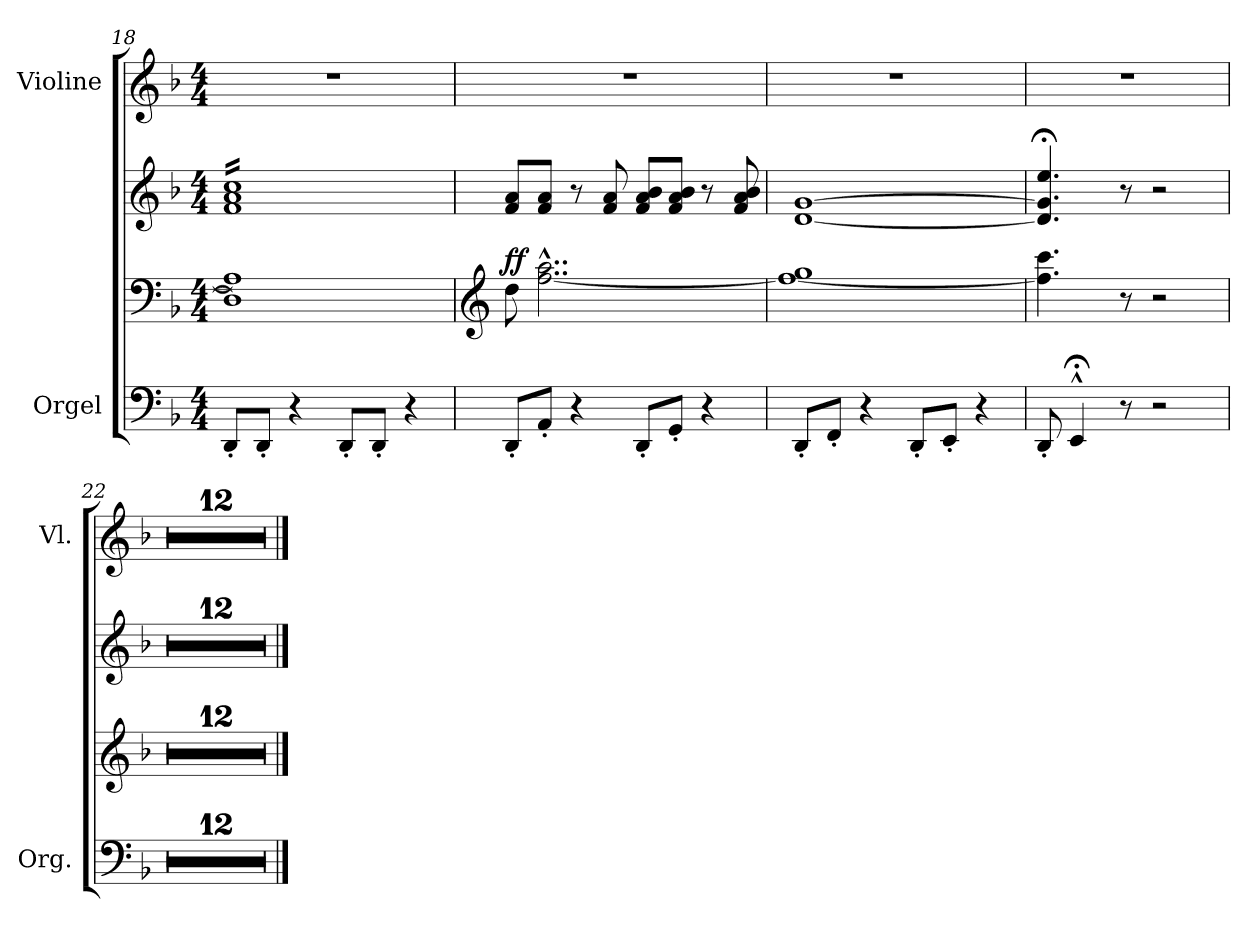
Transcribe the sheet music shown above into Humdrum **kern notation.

**kern	**kern	**kern	**dynam	**kern
*part2	*part2	*part2	*part2	*part1
*staff4	*staff3	*staff2	*staff2/3/4	*staff1
*I"Orgel	*	*	*	*I"Violine
*I'Org.	*	*	*	*I'Vl.
*clefF4	*clefF4	*clefG2	*	*clefG2
*k[b-]	*k[b-]	*k[b-]	*	*k[b-]
*M4/4	*M4/4	*M4/4	*	*M4/4
=18	=18	=18	=18	=18
*	*^	*	*	*
*	*	*	*tremolo	*	*
8DD'/L	1A]	1D]	16f 16a 16ccLL	.	1r
.	.	.	16f 16a 16cc	.	.
8DD'/J	.	.	16f 16a 16cc	.	.
.	.	.	16f 16a 16cc	.	.
4r	.	.	16f 16a 16cc	.	.
.	.	.	16f 16a 16cc	.	.
.	.	.	16f 16a 16cc	.	.
.	.	.	16f 16a 16cc	.	.
8DD'/L	.	.	16f 16a 16cc	.	.
.	.	.	16f 16a 16cc	.	.
8DD'/J	.	.	16f 16a 16cc	.	.
.	.	.	16f 16a 16cc	.	.
4r	.	.	16f 16a 16cc	.	.
.	.	.	16f 16a 16cc	.	.
.	.	.	16f 16a 16cc	.	.
.	.	.	16f 16a 16ccJJ	.	.
*	*	*	*Xtremolo	*	*
*	*v	*v	*	*	*
=19	=19	=19	=19	=19
*	*clefG2	*	*	*
!	!	!	!LO:DY:a=2	!
8DD'/L	8dd\	8f/ 8a/L	ff	1r
8AA'/J	[2..ff\^^ 2..aa\^^	8f/ 8a/J	.	.
4r	.	8r	.	.
.	.	8f/ 8a/	.	.
8DD'/L	.	8f/ 8a/ 8b-/L	.	.
8GG'/J	.	8f/ 8a/ 8b-/J	.	.
4r	.	8r	.	.
.	.	8f/ 8a/ 8b-/	.	.
!!LO:LB:g=z
=20	=20	=20	=20	=20
8DD'/L	1ff_ 1gg	[1d [1g	.	1r
8FF'/J	.	.	.	.
4r	.	.	.	.
8DD'/L	.	.	.	.
8EE'/J	.	.	.	.
4r	.	.	.	.
=21	=21	=21	=21	=21
8DD'/	4.ff\] 4.ccc\	4.d/];< 4.g/];< 4.ee/;<	.	1r
4EE;<^^/	.	.	.	.
8r	8r	8r	.	.
2r	2r	2r	.	.
=22	=22	=22	=22	=22
1r	1r	1r	.	1r
=23	=23	=23	=23	=23
1r	1r	1r	.	1r
=24	=24	=24	=24	=24
1r	1r	1r	.	1r
=25	=25	=25	=25	=25
1r	1r	1r	.	1r
=26	=26	=26	=26	=26
1r	1r	1r	.	1r
=27	=27	=27	=27	=27
1r	1r	1r	.	1r
=28	=28	=28	=28	=28
1r	1r	1r	.	1r
=29	=29	=29	=29	=29
1r	1r	1r	.	1r
=30	=30	=30	=30	=30
1r	1r	1r	.	1r
=31	=31	=31	=31	=31
1r	1r	1r	.	1r
=32	=32	=32	=32	=32
1r	1r	1r	.	1r
!!LO:LB:g=z
=33	=33	=33	=33	=33
1r	1r	1r	.	1r
==	==	==	==	==
*-	*-	*-	*-	*-
